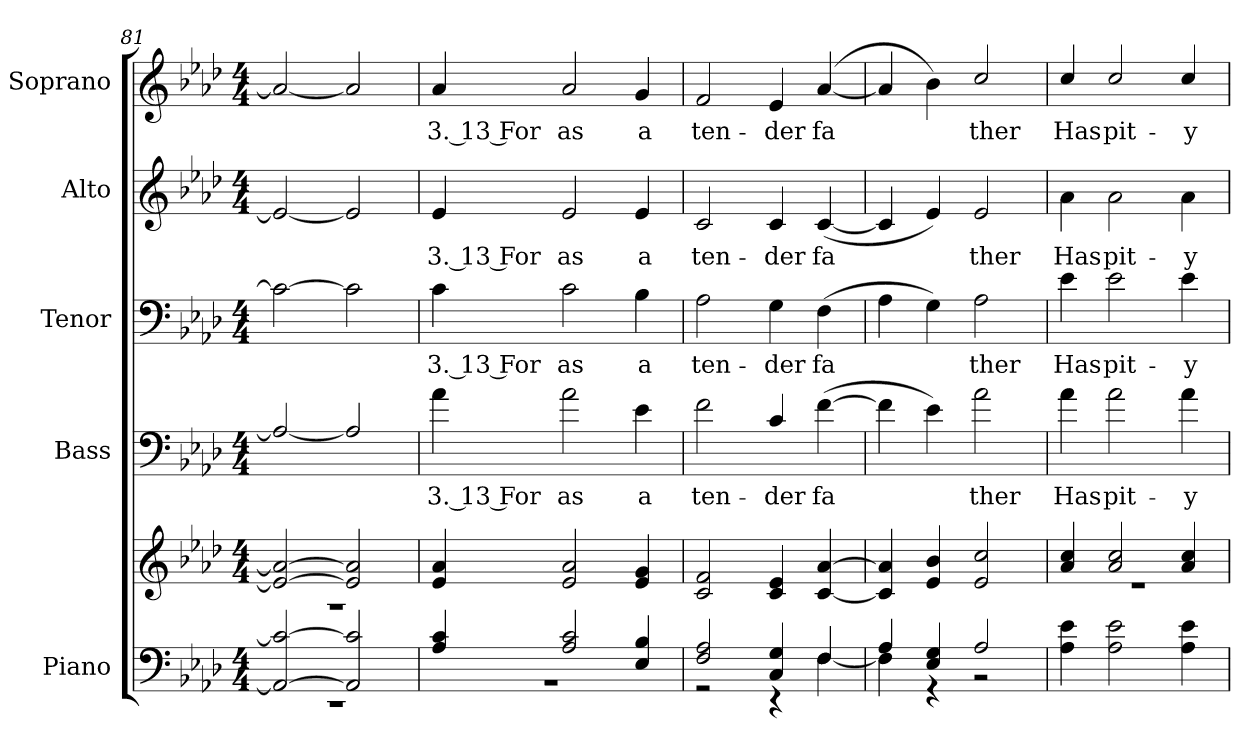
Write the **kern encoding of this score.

**kern	**kern	**kern	**text	**kern	**text	**kern	**text	**kern	**text
*part5	*part5	*part4	*part4	*part3	*part3	*part2	*part2	*part1	*part1
*staff6	*staff5	*staff4	*staff4	*staff3	*staff3	*staff2	*staff2	*staff1	*staff1
*I"Piano	*	*I"Bass	*	*I"Tenor	*	*I"Alto	*	*I"Soprano	*
*I'Pno.	*	*I'B.	*	*I'T.	*	*I'A.	*	*I'S.	*
*clefF4	*clefG2	*clefF4	*	*clefF4	*	*clefG2	*	*clefG2	*
*	*	*ITrd7c12	*	*	*	*	*	*	*
*k[b-e-a-d-]	*k[b-e-a-d-]	*k[b-e-a-d-]	*	*k[b-e-a-d-]	*	*k[b-e-a-d-]	*	*k[b-e-a-d-]	*
*A-:	*A-:	*A-:	*	*A-:	*	*A-:	*	*A-:	*
*M4/4	*M4/4	*M4/4	*	*M4/4	*	*M4/4	*	*M4/4	*
=81	=81	=81	=81	=81	=81	=81	=81	=81	=81
*^	*^	*	*	*	*	*	*	*	*
2AA-i/_> 2ci_>	1r	2e-i/_> 2a-i_>	1r	2AA-i/_<	.	2ci\_>	.	2e-i/_<	.	2a-i/_<	.
2AA-i/] 2ci]	.	2e-i/] 2a-i]	.	2AA-i/]	.	2ci\]	.	2e-i/]	.	2a-i/]	.
*	*	*v	*v	*	*	*	*	*	*	*	*
=82	=82	=82	=82	=82	=82	=82	=82	=82	=82	=82
!	!	!	!	!LO:LY:b:color=#000000	!	!	!	!	!	!
!	!	!	!	!	!	!LO:LY:b:color=#000000	!	!	!	!
!	!	!	!	!	!	!	!	!LO:LY:b:color=#000000	!	!
!	!	!	!	!	!	!	!	!	!	!LO:LY:b:color=#000000
4A-i/ 4ci	1r	4e-i/ 4a-i	4A-i\	3. 13 For	4ci\	3. 13 For	4e-i/	3. 13 For	4a-i/	3. 13 For
!	!	!	!	!LO:LY:b:color=#000000	!	!	!	!	!	!
!	!	!	!	!	!	!LO:LY:b:color=#000000	!	!	!	!
!	!	!	!	!	!	!	!	!LO:LY:b:color=#000000	!	!
!	!	!	!	!	!	!	!	!	!	!LO:LY:b:color=#000000
2A-i/ 2ci	.	2e-i/ 2a-i	2A-i\	as	2ci\	as	2e-i/	as	2a-i/	as
!	!	!	!	!LO:LY:b:color=#000000	!	!	!	!	!	!
!	!	!	!	!	!	!LO:LY:b:color=#000000	!	!	!	!
!	!	!	!	!	!	!	!	!LO:LY:b:color=#000000	!	!
!	!	!	!	!	!	!	!	!	!	!LO:LY:b:color=#000000
4E-i/ 4B-i	.	4e-i/ 4gi	4E-i\	a	4B-i\	a	4e-i/	a	4gi/	a
=83	=83	=83	=83	=83	=83	=83	=83	=83	=83	=83
!	!	!	!	!LO:LY:b:color=#000000	!	!	!	!	!	!
!	!	!	!	!	!	!LO:LY:b:color=#000000	!	!	!	!
!	!	!	!	!	!	!	!	!LO:LY:b:color=#000000	!	!
!	!	!	!	!	!	!	!	!	!	!LO:LY:b:color=#000000
2Fi/ 2A-i	2r	2ci/ 2fi	2Fi\	ten-	2A-i\	ten-	2ci/	ten-	2fi/	ten-
!	!	!	!	!LO:LY:b:color=#000000	!	!	!	!	!	!
!	!	!	!	!	!	!LO:LY:b:color=#000000	!	!	!	!
!	!	!	!	!	!	!	!	!LO:LY:b:color=#000000	!	!
!	!	!	!	!	!	!	!	!	!	!LO:LY:b:color=#000000
4Ci/ 4Gi	4r	4ci/ 4e-i	4Ci/	-der	4Gi\	-der	4ci/	-der	4e-i/	-der
!	!	!	!	!LO:LY:b:color=#000000	!	!	!	!	!	!
!	!	!	!	!	!	!LO:LY:b:color=#000000	!	!	!	!
!	!	!	!	!	!	!	!	!LO:LY:b:color=#000000	!	!
!	!	!	!	!	!	!	!	!	!	!LO:LY:b:color=#000000
4Fi/	[<4Fi\	[<4ci/ [>4a-i	([>4Fi\	fa	(4Fi\	fa	([<4ci/	fa	([<4a-i/	fa
=84	=84	=84	=84	=84	=84	=84	=84	=84	=84	=84
4A-i/	4Fi\]	4ci/] 4a-i]	4Fi\]	.	4A-i\	.	4ci/]	.	4a-i/]	.
4E-i/ 4Gi	4r	4e-i/ 4b-i	4E-i\)	.	4Gi\)	.	4e-i/)	.	4b-i\)	.
!	!	!	!	!LO:LY:b:color=#000000	!	!	!	!	!	!
!	!	!	!	!	!	!LO:LY:b:color=#000000	!	!	!	!
!	!	!	!	!	!	!	!	!LO:LY:b:color=#000000	!	!
!	!	!	!	!	!	!	!	!	!	!LO:LY:b:color=#000000
2A-i/	2r	2e-i/ 2cci	2A-i\	ther	2A-i\	ther	2e-i/	ther	2cci/	ther
*v	*v	*	*	*	*	*	*	*	*	*
=85	=85	=85	=85	=85	=85	=85	=85	=85	=85
*	*^	*	*	*	*	*	*	*	*
*^	*	*	*	*	*	*	*	*	*	*
!	!	!	!	!	!LO:LY:b:color=#000000	!	!	!	!	!	!
*v	*v	*	*	*	*	*	*	*	*	*	*
*^	*	*	*	*	*	*	*	*	*	*
!	!	!	!	!	!	!	!LO:LY:b:color=#000000	!	!	!	!
*v	*v	*	*	*	*	*	*	*	*	*	*
*^	*	*	*	*	*	*	*	*	*	*
!	!	!	!	!	!	!	!	!	!LO:LY:b:color=#000000	!	!
*v	*v	*	*	*	*	*	*	*	*	*	*
*^	*	*	*	*	*	*	*	*	*	*
!	!	!	!	!	!	!	!	!	!	!	!LO:LY:b:color=#000000
*v	*v	*	*	*	*	*	*	*	*	*	*
4A-i\ 4e-i	4a-i/ 4cci	1r	4A-i\	Has	4e-i\	Has	4a-i\	Has	4cci/	Has
!	!	!	!	!LO:LY:b:color=#000000	!	!	!	!	!	!
!	!	!	!	!	!	!LO:LY:b:color=#000000	!	!	!	!
!	!	!	!	!	!	!	!	!LO:LY:b:color=#000000	!	!
!	!	!	!	!	!	!	!	!	!	!LO:LY:b:color=#000000
2A-i\ 2e-i	2a-i/ 2cci	.	2A-i\	pit-	2e-i\	pit-	2a-i\	pit-	2cci/	pit-
!	!	!	!	!LO:LY:b:color=#000000	!	!	!	!	!	!
!	!	!	!	!	!	!LO:LY:b:color=#000000	!	!	!	!
!	!	!	!	!	!	!	!	!LO:LY:b:color=#000000	!	!
!	!	!	!	!	!	!	!	!	!	!LO:LY:b:color=#000000
4A-i\ 4e-i	4a-i/ 4cci	.	4A-i\	-y	4e-i\	-y	4a-i\	-y	4cci/	-y
*	*v	*v	*	*	*	*	*	*	*	*
=	=	=	=	=	=	=	=	=	=
*-	*-	*-	*-	*-	*-	*-	*-	*-	*-
